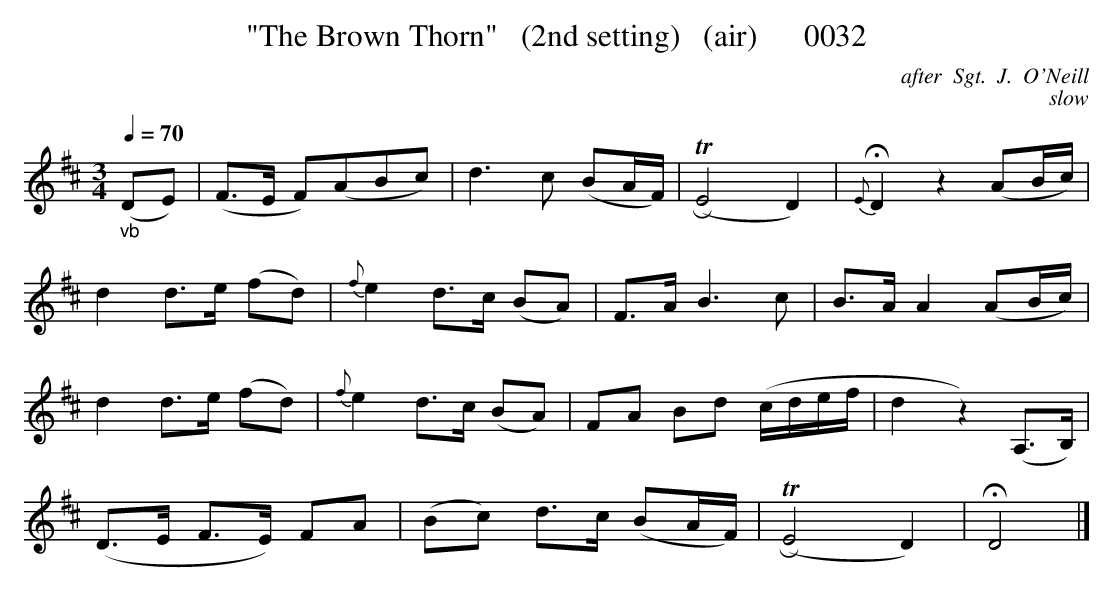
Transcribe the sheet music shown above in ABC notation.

X:1
T: "The Brown Thorn"   (2nd setting)   (air)      0032
C:after  Sgt.  J.  O'Neill
C:slow
Q:1/4=70
M:3/4
L:1/8
K:D
"_vb"(DE)|(F3/2E/2 F)(ABc)|d3c (BA/2F/2)|(TRE4D2)|{E}HD2 z2(AB/2c/2)|
d2d3/2e/2 (fd)|{f}e2 d3/2c/2 (BA)|F3/2A/2 B3c|B3/2A/2 A2(AB/2c/2)|
d2d3/2e/2 (fd)|{f}e2 d3/2c/2 (BA)|FA Bd (c/2d/2e/2f/2|d2z2)(A,3/2B,/2)|
(D3/2E/2 F3/2E/2) FA|(Bc) d3/2c/2 (BA/2F/2)|(TRE4D2)|HD4|]
